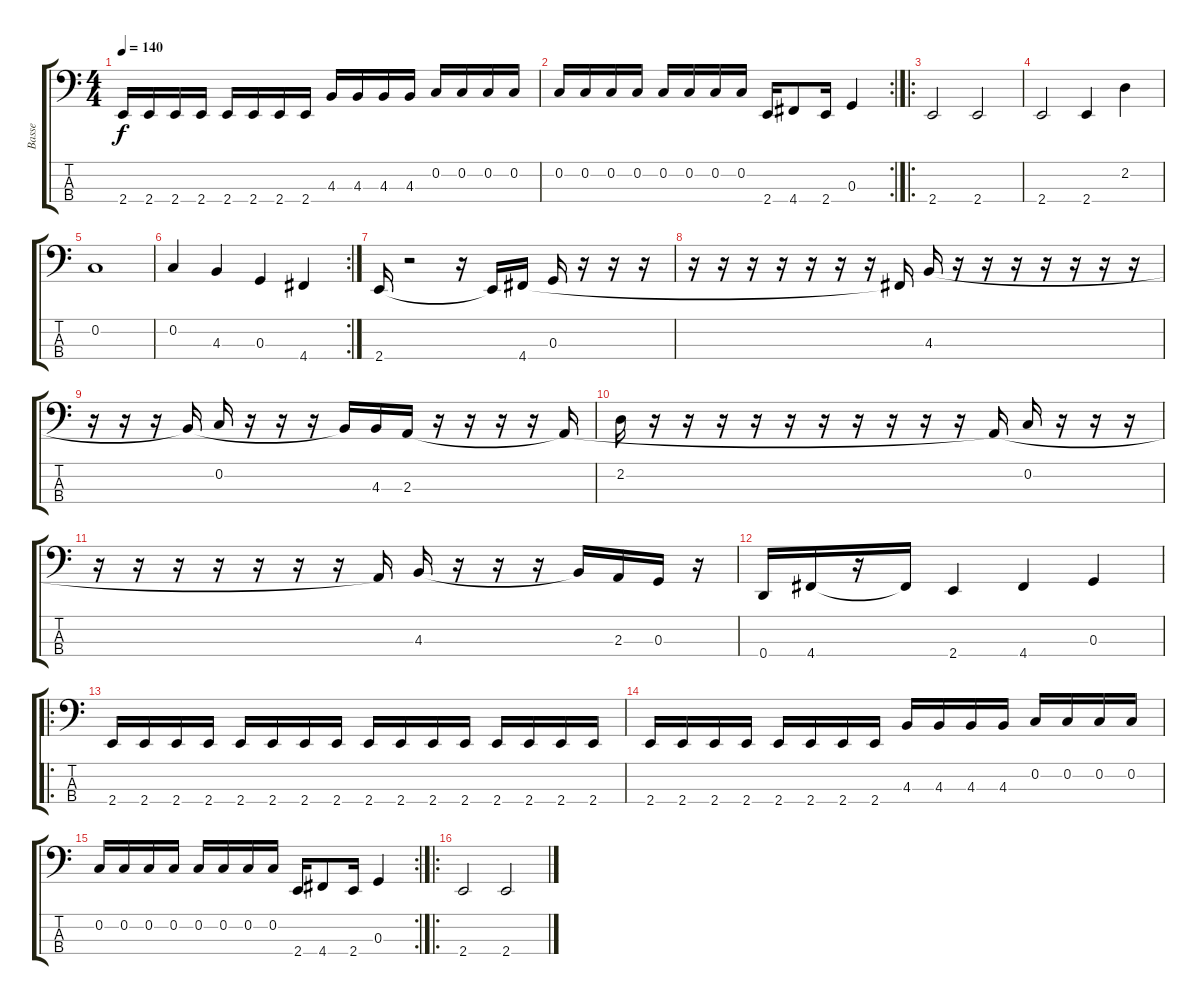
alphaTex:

\track ("Basse" "Basse") {instrument electricbassfinger}
\staff {score tabs}
\tuning (F2 C2 G1 D1) {hide}
\ts (4 4)
\tempo 140
\clef f4
\ks c
2.4.16{dy f} 2.4.16 2.4.16 2.4.16 2.4.16 2.4.16 2.4.16 2.4.16 4.3.16 4.3.16 4.3.16 4.3.16 0.2.16 0.2.16 0.2.16 0.2.16 |
\rc 2
0.2.16 0.2.16 0.2.16 0.2.16 0.2.16 0.2.16 0.2.16 0.2.16 2.4.16 4.4.8 2.4.16 0.3.4 |
\ro
2.4.2 2.4.2 |
2.4.2 2.4.4 2.2.4 |
0.2.1 |
\rc 2
0.2.4 4.3.4 0.3.4 4.4.4 |
2.4.16 r.2 r.16 2.4{t}.16 4.4.16 0.3.16 r.16 r.16 r.16 |
r.16 r.16 r.16 r.16 r.16 r.16 r.16 4.4{t}.16 4.3.16 r.16 r.16 r.16 r.16 r.16 r.16 r.16 |
r.16 r.16 r.16 4.3{t}.16 0.2.16 r.16 r.16 r.16 4.3{t}.16 4.3.16 2.3.16 r.16 r.16 r.16 r.16 2.3{t}.16 |
2.2.16 r.16 r.16 r.16 r.16 r.16 r.16 r.16 r.16 r.16 r.16 2.3{t}.16 0.2.16 r.16 r.16 r.16 |
r.16 r.16 r.16 r.16 r.16 r.16 r.16 2.3{t}.16 4.3.16 r.16 r.16 r.16 4.3{t}.16 2.3.16 0.3.16 r.16 |
0.4.16 4.4.16 r.16 4.4{t}.16 2.4.4 4.4.4 0.3.4 |
\ro
2.4.16 2.4.16 2.4.16 2.4.16 2.4.16 2.4.16 2.4.16 2.4.16 2.4.16 2.4.16 2.4.16 2.4.16 2.4.16 2.4.16 2.4.16 2.4.16 |
2.4.16 2.4.16 2.4.16 2.4.16 2.4.16 2.4.16 2.4.16 2.4.16 4.3.16 4.3.16 4.3.16 4.3.16 0.2.16 0.2.16 0.2.16 0.2.16 |
\rc 2
0.2.16 0.2.16 0.2.16 0.2.16 0.2.16 0.2.16 0.2.16 0.2.16 2.4.16 4.4.8 2.4.16 0.3.4 |
\ro
2.4.2 2.4.2
